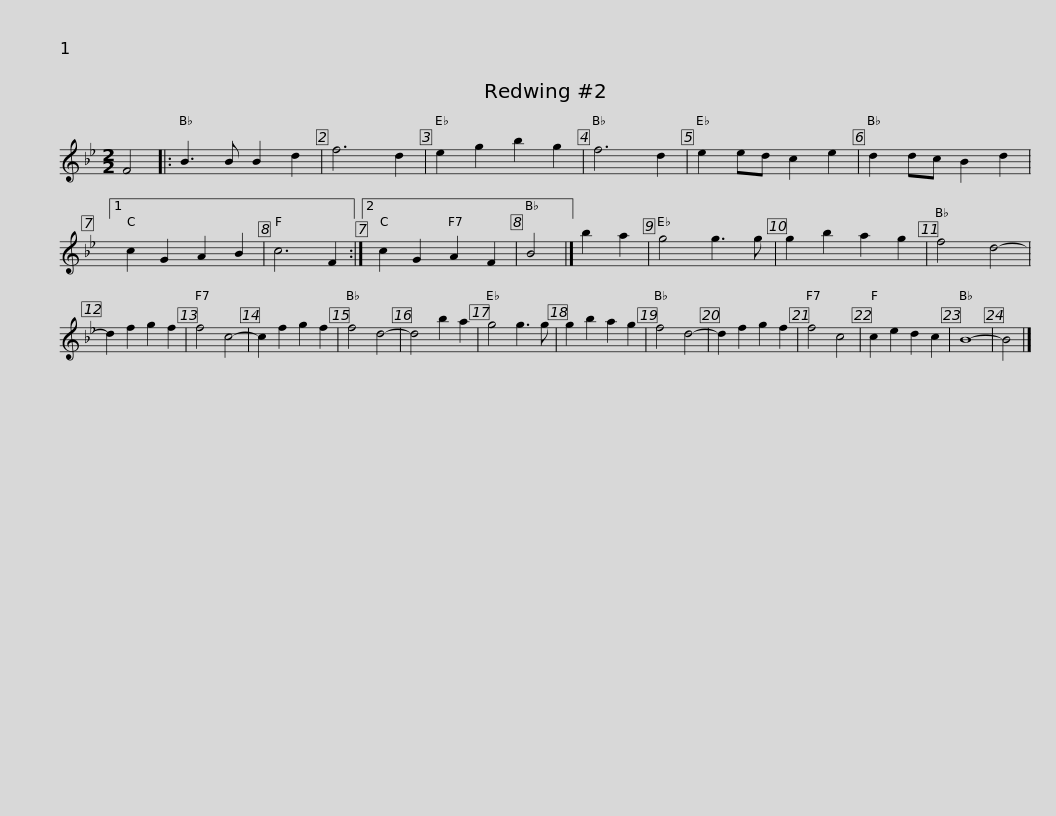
X:1
L:1/8
M:2/2
I:linebreak $
K:Bb
V:1 treble
V:1
 F4 |: B3 B B2 d2 | f6 d2 | e2 g2 b2 g2 | f6 d2 | %5
 e2 ed c2 e2 | d2 dc B2 d2 |1 c2 G2 A2 B2 | c6 F2 :|2 c2 G2 A2 F2 | %10
 B4 |]$ b2 a2 | g4 g3 g | g2 b2 a2 g2 | f4 d4- | %15
 d2 f2 g2 f2 | f4 c4- | c2 f2 g2 f2 | f4 d4- | d4 b2 a2 | %20
 g4 g3 g | g2 b2 a2 g2 |$ f4 d4- | d2 f2 g2 f2 | f4 c4 | %25
 c2 e2 d2 c2 | B8- | B4 |] %28
